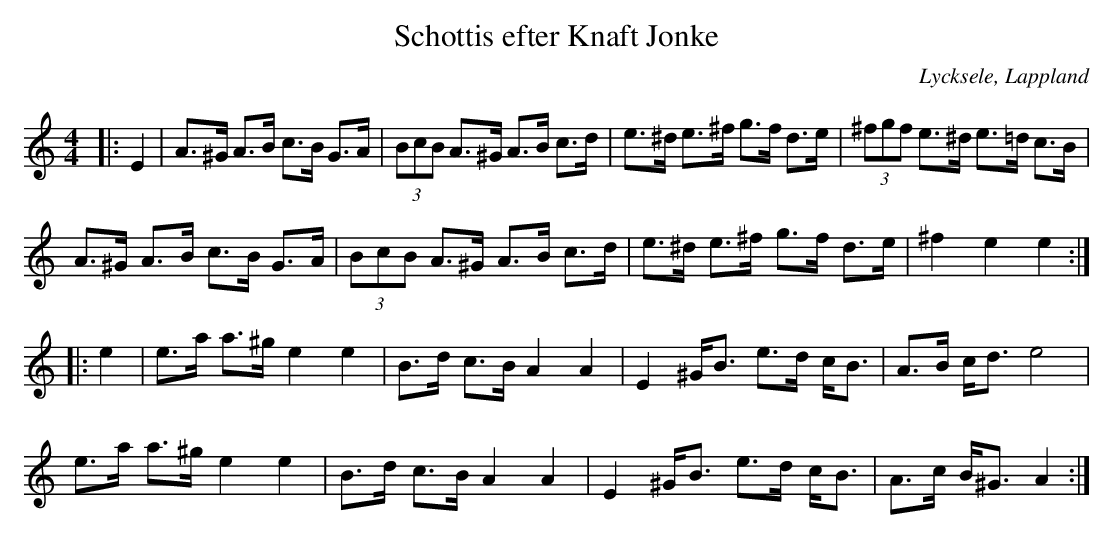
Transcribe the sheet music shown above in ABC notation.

X:1
T:Schottis efter Knaft Jonke
O:Lycksele, Lappland
M:4/4
L:1/8
K:Am
|:E2|A>^G A>B c>B G>A | (3BcB A>^G A>B c>d | e>^d e>^f g>f d>e | (3^fgf e>^d e>=d c>B |
A>^G A>B c>B G>A | (3BcB A>^G A>B c>d | e>^d e>^f g>f d>e | ^f2e2e2 :|
|: e2 | e>a a>^g e2e2 | B>d c>B A2A2 | E2 ^G<B  e>d c<B | A>B c<d e4 |
e>a a>^g e2e2 | B>d c>B A2A2 | E2 ^G<B  e>d c<B | A>c B<^G A2 :|
